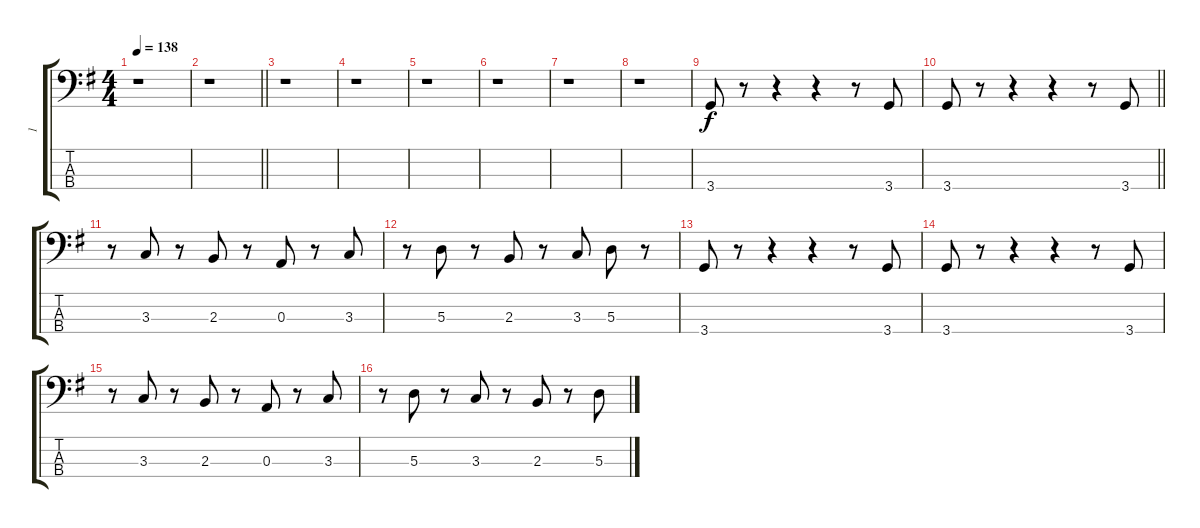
\track ("1" "1") {instrument electricbasspick}
\staff {score tabs}
\tuning (G2 D2 A1 E1) {hide}
\ts (4 4)
\tempo 138
\clef f4
\ks g
r.1{dy f} |
\barLineRight lightlight
r.1 |
r.1 |
r.1 |
r.1 |
r.1 |
r.1 |
r.1 |
3.4.8 r.8 r.4 r.4 r.8 3.4.8 |
\barLineRight lightlight
3.4.8 r.8 r.4 r.4 r.8 3.4.8 |
r.8 3.3.8 r.8 2.3.8 r.8 0.3.8 r.8 3.3.8 |
r.8 5.3.8 r.8 2.3.8 r.8 3.3.8 5.3.8 r.8 |
3.4.8 r.8 r.4 r.4 r.8 3.4.8 |
3.4.8 r.8 r.4 r.4 r.8 3.4.8 |
r.8 3.3.8 r.8 2.3.8 r.8 0.3.8 r.8 3.3.8 |
r.8 5.3.8 r.8 3.3.8 r.8 2.3.8 r.8 5.3.8
